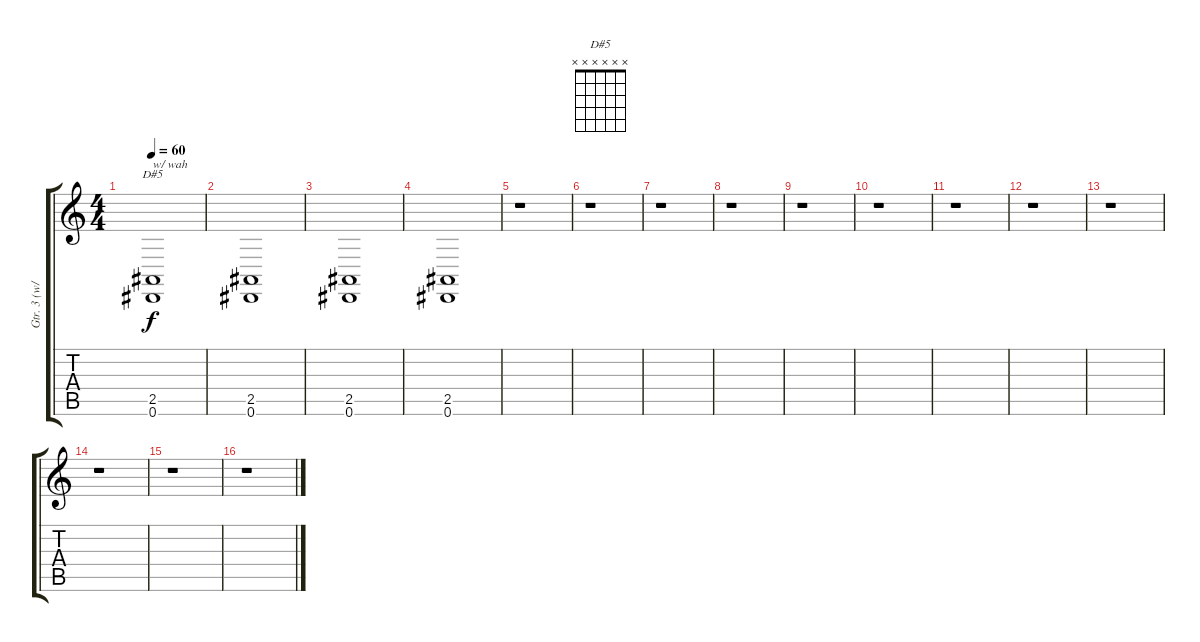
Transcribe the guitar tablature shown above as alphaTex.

\track ("Gtr. 3 (w/wah)" "Gtr. 3 (w/") {instrument lead4chiff}
\staff {score tabs}
\tuning (Eb4 Bb3 Gb3 Db3 Ab2 Eb2) {hide}
\chord ("D#5" x x x x x x) {firstfret 0}
\ts (4 4)
\tempo 60
\clef g2
\ks c
(2.5 0.6).1{ch "D#5" txt "w/ wah" dy f instrument lead4chiff} |
(2.5 0.6).1 |
(2.5 0.6).1 |
(2.5 0.6).1 |
r.1 |
r.1 |
r.1 |
r.1 |
r.1 |
r.1 |
r.1 |
r.1 |
r.1 |
r.1 |
r.1 |
r.1
